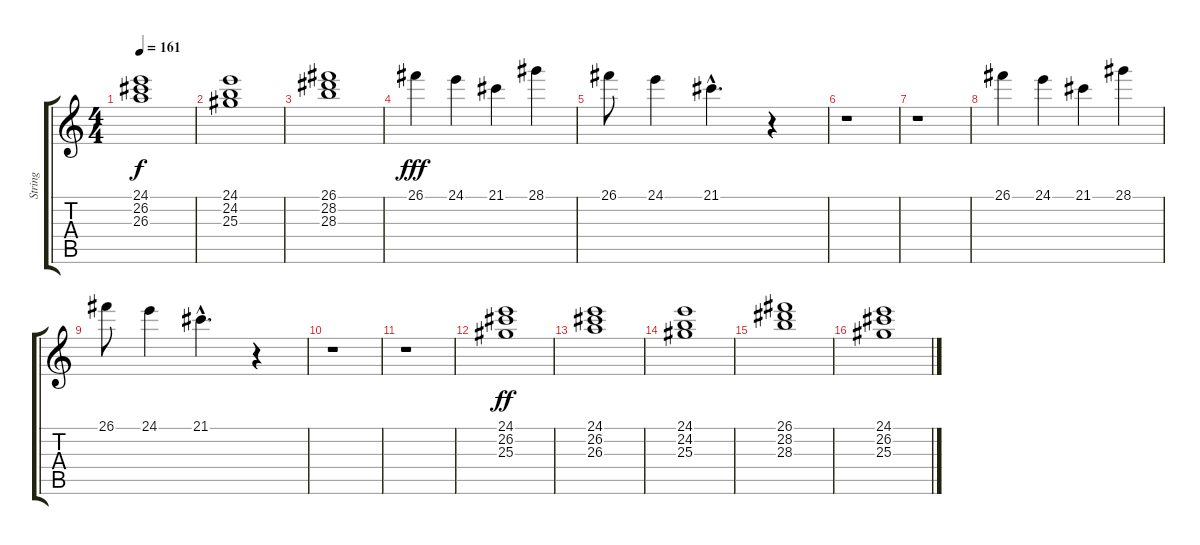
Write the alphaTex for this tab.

\track ("String" "String") {instrument stringensemble2}
\staff {score tabs}
\tuning (E4 B3 G3 D3 A2 E2) {hide}
\ts (4 4)
\tempo 161
\clef g2
\ks c
(24.1 26.2 26.3).1{dy f} |
(24.1 24.2 25.3).1 |
(26.1 28.2 28.3).1 |
26.1.4{dy fff} 24.1.4 21.1.4 28.1.4 |
26.1.8 24.1.4 21.1{hac}.4{d} r.4 |
r.1 |
r.1 |
26.1.4 24.1.4 21.1.4 28.1.4 |
26.1.8 24.1.4 21.1{hac}.4{d} r.4 |
r.1 |
r.1 |
(24.1 26.2 25.3).1{dy ff} |
(24.1 26.2 26.3).1 |
(24.1 24.2 25.3).1 |
(26.1 28.2 28.3).1 |
(24.1 26.2 25.3).1
